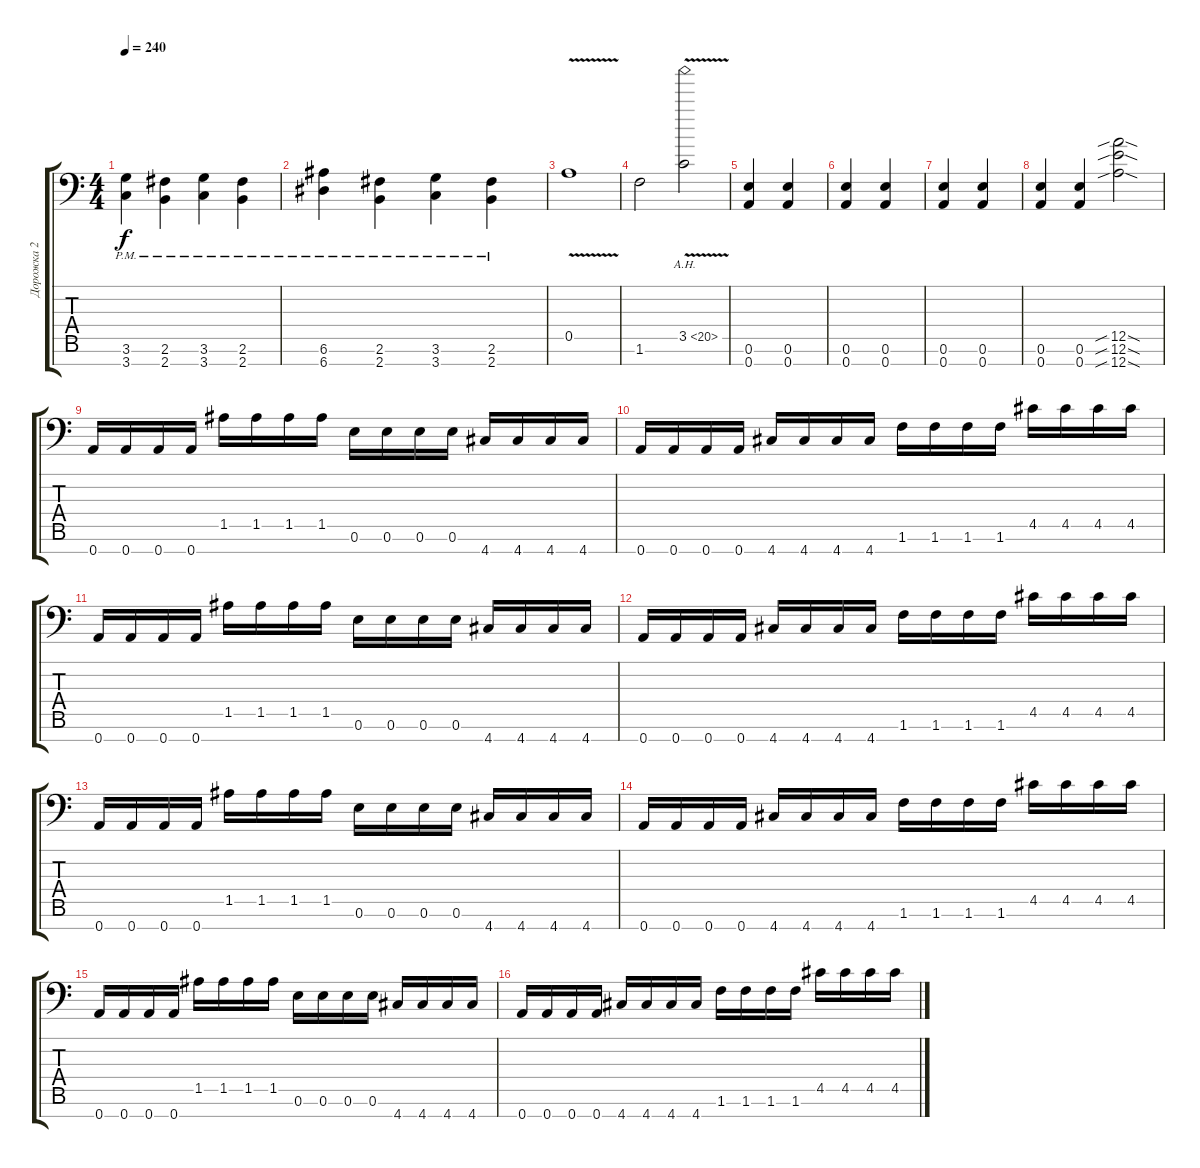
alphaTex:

\track ("Дорожка 2" "Дорожка 2") {instrument distortionguitar}
\staff {score tabs}
\tuning (E4 B3 G3 D3 A2 E2 A1) {hide}
\ts (4 4)
\tempo 240
\clef f4
\ks c
(3.6{pm} 3.7{pm}).4{dy f} (2.6{pm} 2.7{pm}).4 (3.6{pm} 3.7{pm}).4 (2.6{pm} 2.7{pm}).4 |
(6.6{pm} 6.7{pm}).4 (2.6{pm} 2.7{pm}).4 (3.6{pm} 3.7{pm}).4 (2.6{pm} 2.7{pm}).4 |
0.5{v}.1 |
1.6.2 3.5{ah 17 v}.2 |
(0.6 0.7).4 (0.6 0.7).4 |
(0.6 0.7).4 (0.6 0.7).4 |
(0.6 0.7).4 (0.6 0.7).4 |
(0.6 0.7).4 (0.6 0.7).4 (12.5{sib sod} 12.6{sib sod} 12.7{sib sod}).2 |
0.7.16 0.7.16 0.7.16 0.7.16 1.5.16 1.5.16 1.5.16 1.5.16 0.6.16 0.6.16 0.6.16 0.6.16 4.7.16 4.7.16 4.7.16 4.7.16 |
0.7.16 0.7.16 0.7.16 0.7.16 4.7.16 4.7.16 4.7.16 4.7.16 1.6.16 1.6.16 1.6.16 1.6.16 4.5.16 4.5.16 4.5.16 4.5.16 |
0.7.16 0.7.16 0.7.16 0.7.16 1.5.16 1.5.16 1.5.16 1.5.16 0.6.16 0.6.16 0.6.16 0.6.16 4.7.16 4.7.16 4.7.16 4.7.16 |
0.7.16 0.7.16 0.7.16 0.7.16 4.7.16 4.7.16 4.7.16 4.7.16 1.6.16 1.6.16 1.6.16 1.6.16 4.5.16 4.5.16 4.5.16 4.5.16 |
0.7.16 0.7.16 0.7.16 0.7.16 1.5.16 1.5.16 1.5.16 1.5.16 0.6.16 0.6.16 0.6.16 0.6.16 4.7.16 4.7.16 4.7.16 4.7.16 |
0.7.16 0.7.16 0.7.16 0.7.16 4.7.16 4.7.16 4.7.16 4.7.16 1.6.16 1.6.16 1.6.16 1.6.16 4.5.16 4.5.16 4.5.16 4.5.16 |
0.7.16 0.7.16 0.7.16 0.7.16 1.5.16 1.5.16 1.5.16 1.5.16 0.6.16 0.6.16 0.6.16 0.6.16 4.7.16 4.7.16 4.7.16 4.7.16 |
0.7.16 0.7.16 0.7.16 0.7.16 4.7.16 4.7.16 4.7.16 4.7.16 1.6.16 1.6.16 1.6.16 1.6.16 4.5.16 4.5.16 4.5.16 4.5.16
